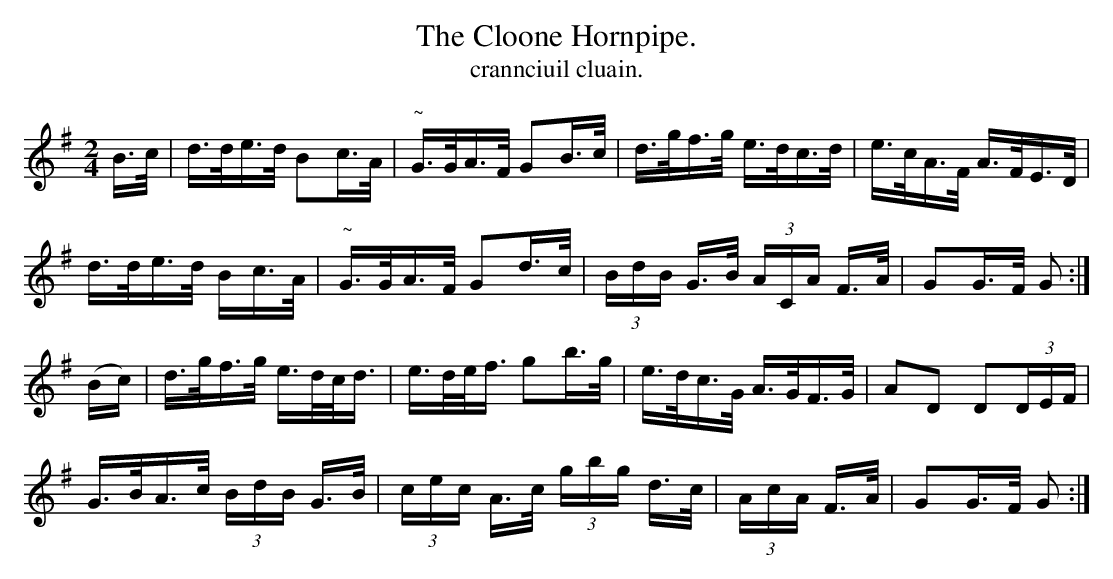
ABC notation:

X:1
T: Cloone Hornpipe., The
T: crannciuil cluain.
M: 2/4
K: G
B>c|d>de>d B2c>A|"~"G>GA>F G2B>c|d>gf>g e>dc>d|e>cA>F A>FE>D|
d>de>d Bc>A|"~"G>GA>F G2d>c|(3BdB G>B (3ACA F>A|G2G>F G2:|
(Bc)|d>gf>g e>dc<d|e>de<f g2b>g|e>dc>G A>GF>G|A2D2 D2(3DEF|
G>BA>c (3BdB G>B|(3cec A>c (3gbg d>c|(3AcA F>A|G2G>F G2:|
